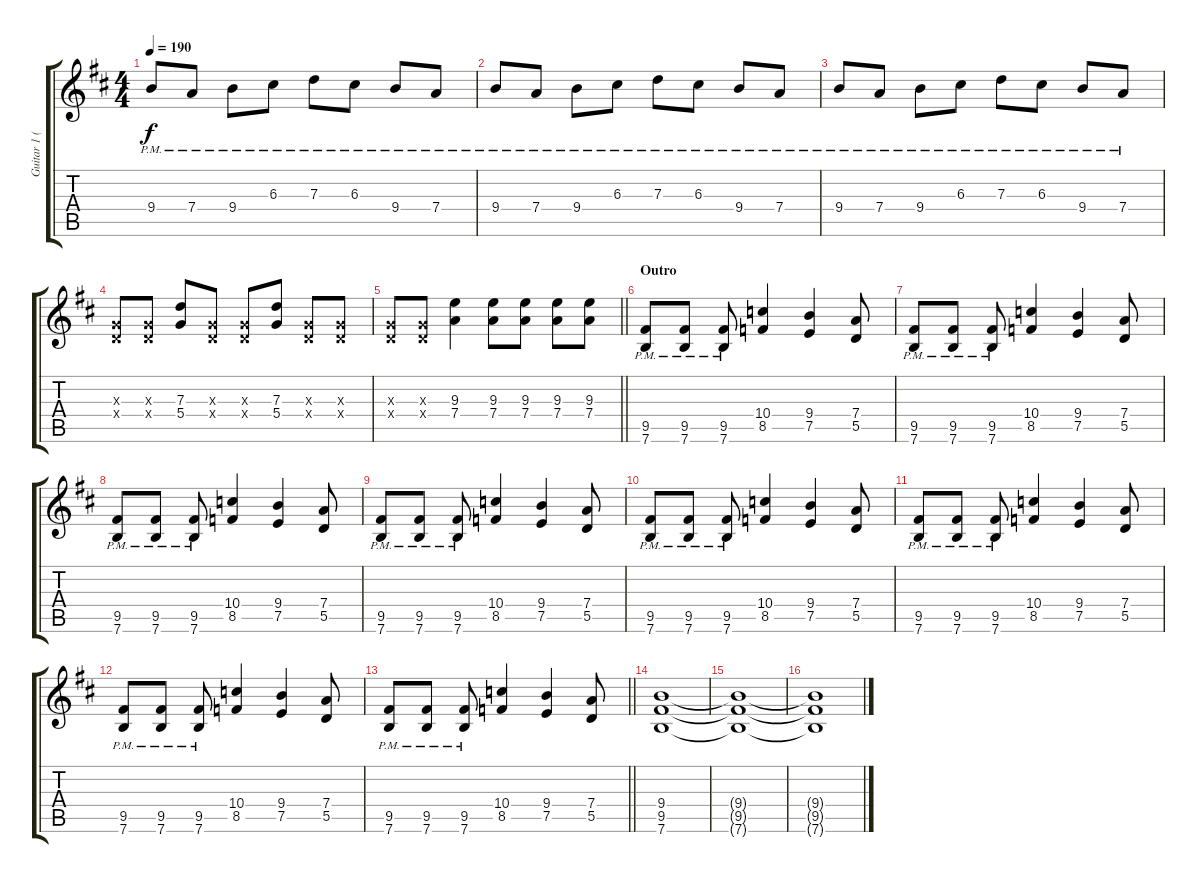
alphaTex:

\track ("Guitar 1 (Aya)" "Guitar 1 (") {instrument overdrivenguitar}
\staff {score tabs}
\tuning (E4 B3 G3 D3 A2 E2) {hide}
\ts (4 4)
\tempo 190
\clef g2
\ks bminor
9.4{pm}.8{dy f} 7.4{pm}.8 9.4{pm}.8 6.3{pm}.8 7.3{pm}.8 6.3{pm}.8 9.4{pm}.8 7.4{pm}.8 |
9.4{pm}.8 7.4{pm}.8 9.4{pm}.8 6.3{pm}.8 7.3{pm}.8 6.3{pm}.8 9.4{pm}.8 7.4{pm}.8 |
9.4{pm}.8 7.4{pm}.8 9.4{pm}.8 6.3{pm}.8 7.3{pm}.8 6.3{pm}.8 9.4{pm}.8 7.4{pm}.8 |
(0.3{x} 0.4{x}).8 (0.3{x} 0.4{x}).8 (7.3 5.4).8 (0.3{x} 0.4{x}).8 (0.3{x} 0.4{x}).8 (7.3 5.4).8 (0.3{x} 0.4{x}).8 (0.3{x} 0.4{x}).8 |
\barLineRight lightlight
(0.3{x} 0.4{x}).8 (0.3{x} 0.4{x}).8 (9.3 7.4).4 (9.3 7.4).8 (9.3 7.4).8 (9.3 7.4).8 (9.3 7.4).8 |
\section ("" "Outro")
(9.5{pm} 7.6{pm}).8 (9.5{pm} 7.6{pm}).8 (9.5{pm} 7.6{pm}).8 (10.4 8.5).4 (9.4 7.5).4 (7.4 5.5).8 |
(9.5{pm} 7.6{pm}).8 (9.5{pm} 7.6{pm}).8 (9.5{pm} 7.6{pm}).8 (10.4 8.5).4 (9.4 7.5).4 (7.4 5.5).8 |
(9.5{pm} 7.6{pm}).8 (9.5{pm} 7.6{pm}).8 (9.5{pm} 7.6{pm}).8 (10.4 8.5).4 (9.4 7.5).4 (7.4 5.5).8 |
(9.5{pm} 7.6{pm}).8 (9.5{pm} 7.6{pm}).8 (9.5{pm} 7.6{pm}).8 (10.4 8.5).4 (9.4 7.5).4 (7.4 5.5).8 |
(9.5{pm} 7.6{pm}).8 (9.5{pm} 7.6{pm}).8 (9.5{pm} 7.6{pm}).8 (10.4 8.5).4 (9.4 7.5).4 (7.4 5.5).8 |
(9.5{pm} 7.6{pm}).8 (9.5{pm} 7.6{pm}).8 (9.5{pm} 7.6{pm}).8 (10.4 8.5).4 (9.4 7.5).4 (7.4 5.5).8 |
(9.5{pm} 7.6{pm}).8 (9.5{pm} 7.6{pm}).8 (9.5{pm} 7.6{pm}).8 (10.4 8.5).4 (9.4 7.5).4 (7.4 5.5).8 |
\barLineRight lightlight
(9.5{pm} 7.6{pm}).8 (9.5{pm} 7.6{pm}).8 (9.5{pm} 7.6{pm}).8 (10.4 8.5).4 (9.4 7.5).4 (7.4 5.5).8 |
(9.4 9.5 7.6).1 |
(9.4{t} 9.5{t} 7.6{t}).1 |
(9.4{t} 9.5{t} 7.6{t}).1
